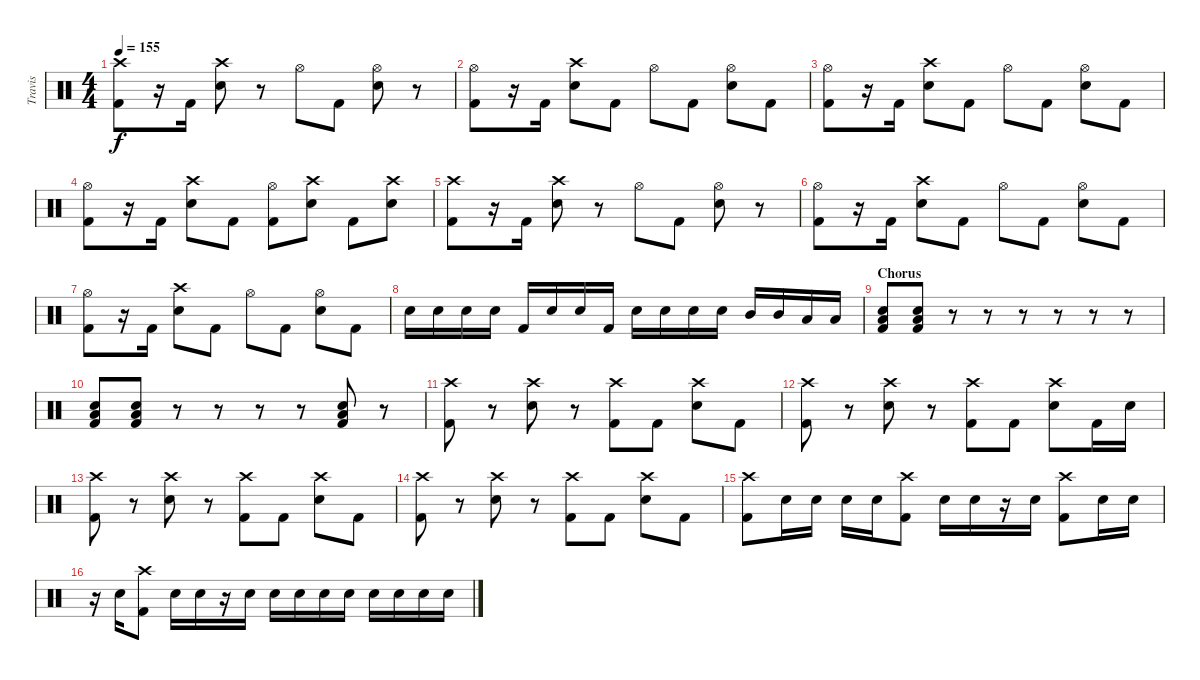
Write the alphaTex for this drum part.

\track ("Travis" "Travis") {instrument percussion}
\staff {score}
\articulation defaults
\ts (4 4)
\tempo 155
\clef neutral
\ks c
("Crash high (hit)" "Kick (hit) 2").8{dy f} r.16 "Kick (hit) 2".16 ("Crash high (hit)" "Electric Snare (hit)").8 r.8 "Hi-Hat (open)".8 "Kick (hit) 2".8 ("Hi-Hat (open)" "Electric Snare (hit)").8 r.8 |
("Hi-Hat (open)" "Kick (hit) 2").8 r.16 "Kick (hit) 2".16 ("Crash high (hit)" "Electric Snare (hit)").8 "Kick (hit) 2".8 "Hi-Hat (open)".8 "Kick (hit) 2".8 ("Hi-Hat (open)" "Electric Snare (hit)").8 "Kick (hit) 2".8 |
("Hi-Hat (open)" "Kick (hit) 2").8 r.16 "Kick (hit) 2".16 ("Crash high (hit)" "Electric Snare (hit)").8 "Kick (hit) 2".8 "Hi-Hat (open)".8 "Kick (hit) 2".8 ("Hi-Hat (open)" "Electric Snare (hit)").8 "Kick (hit) 2".8 |
("Hi-Hat (open)" "Kick (hit) 2").8 r.16 "Kick (hit) 2".16 ("Crash high (hit)" "Electric Snare (hit)").8 "Kick (hit) 2".8 ("Hi-Hat (open)" "Kick (hit) 2").8 ("Crash high (hit)" "Electric Snare (hit)").8 "Kick (hit) 2".8 ("Crash high (hit)" "Electric Snare (hit)").8 |
("Crash high (hit)" "Kick (hit) 2").8 r.16 "Kick (hit) 2".16 ("Crash high (hit)" "Electric Snare (hit)").8 r.8 "Hi-Hat (open)".8 "Kick (hit) 2".8 ("Hi-Hat (open)" "Electric Snare (hit)").8 r.8 |
("Hi-Hat (open)" "Kick (hit) 2").8 r.16 "Kick (hit) 2".16 ("Crash high (hit)" "Electric Snare (hit)").8 "Kick (hit) 2".8 "Hi-Hat (open)".8 "Kick (hit) 2".8 ("Hi-Hat (open)" "Electric Snare (hit)").8 "Kick (hit) 2".8 |
("Hi-Hat (open)" "Kick (hit) 2").8 r.16 "Kick (hit) 2".16 ("Crash high (hit)" "Electric Snare (hit)").8 "Kick (hit) 2".8 "Hi-Hat (open)".8 "Kick (hit) 2".8 ("Hi-Hat (open)" "Electric Snare (hit)").8 "Kick (hit) 2".8 |
"Electric Snare (hit)".16 "Electric Snare (hit)".16 "Electric Snare (hit)".16 "Electric Snare (hit)".16 "Kick (hit) 2".16 "Electric Snare (hit)".16 "Electric Snare (hit)".16 "Kick (hit) 2".16 "Electric Snare (hit)".16 "Electric Snare (hit)".16 "Electric Snare (hit)".16 "Electric Snare (hit)".16 "Mid Tom (hit)".16 "Mid Tom (hit)".16 "Low Tom (hit)".16 "Low Tom (hit)".16 |
\section ("" "Chorus")
("Low Floor Tom (hit)" "Electric Snare (hit)" "Kick (hit) 2").8 ("Low Floor Tom (hit)" "Electric Snare (hit)" "Kick (hit) 2").8 r.8 r.8 r.8 r.8 r.8 r.8 |
("Low Floor Tom (hit)" "Electric Snare (hit)" "Kick (hit) 2").8 ("Low Floor Tom (hit)" "Electric Snare (hit)" "Kick (hit) 2").8 r.8 r.8 r.8 r.8 ("Low Floor Tom (hit)" "Electric Snare (hit)" "Kick (hit) 2").8 r.8 |
("Crash high (hit)" "Kick (hit) 2").8 r.8 ("Crash high (hit)" "Electric Snare (hit)").8 r.8 ("Crash high (hit)" "Kick (hit) 2").8 "Kick (hit) 2".8 ("Crash high (hit)" "Electric Snare (hit)").8 "Kick (hit) 2".8 |
("Crash high (hit)" "Kick (hit) 2").8 r.8 ("Crash high (hit)" "Electric Snare (hit)").8 r.8 ("Crash high (hit)" "Kick (hit) 2").8 "Kick (hit) 2".8 ("Crash high (hit)" "Electric Snare (hit)").8 "Kick (hit) 2".16 "Electric Snare (hit)".16 |
("Crash high (hit)" "Kick (hit) 2").8 r.8 ("Crash high (hit)" "Electric Snare (hit)").8 r.8 ("Crash high (hit)" "Kick (hit) 2").8 "Kick (hit) 2".8 ("Crash high (hit)" "Electric Snare (hit)").8 "Kick (hit) 2".8 |
("Crash high (hit)" "Kick (hit) 2").8 r.8 ("Crash high (hit)" "Electric Snare (hit)").8 r.8 ("Crash high (hit)" "Kick (hit) 2").8 "Kick (hit) 2".8 ("Crash high (hit)" "Electric Snare (hit)").8 "Kick (hit) 2".8 |
("Crash high (hit)" "Kick (hit) 2").8 "Electric Snare (hit)".16 "Electric Snare (hit)".16 "Electric Snare (hit)".16 "Electric Snare (hit)".16 ("Crash high (hit)" "Kick (hit) 2").8 "Electric Snare (hit)".16 "Electric Snare (hit)".16 r.16 "Electric Snare (hit)".16 ("Crash high (hit)" "Kick (hit) 2").8 "Electric Snare (hit)".16 "Electric Snare (hit)".16 |
r.16 "Electric Snare (hit)".16 ("Crash high (hit)" "Kick (hit) 2").8 "Electric Snare (hit)".16 "Electric Snare (hit)".16 r.16 "Electric Snare (hit)".16 "Electric Snare (hit)".16 "Electric Snare (hit)".16 "Electric Snare (hit)".16 "Electric Snare (hit)".16 "Electric Snare (hit)".16 "Electric Snare (hit)".16 "Electric Snare (hit)".16 "Electric Snare (hit)".16
